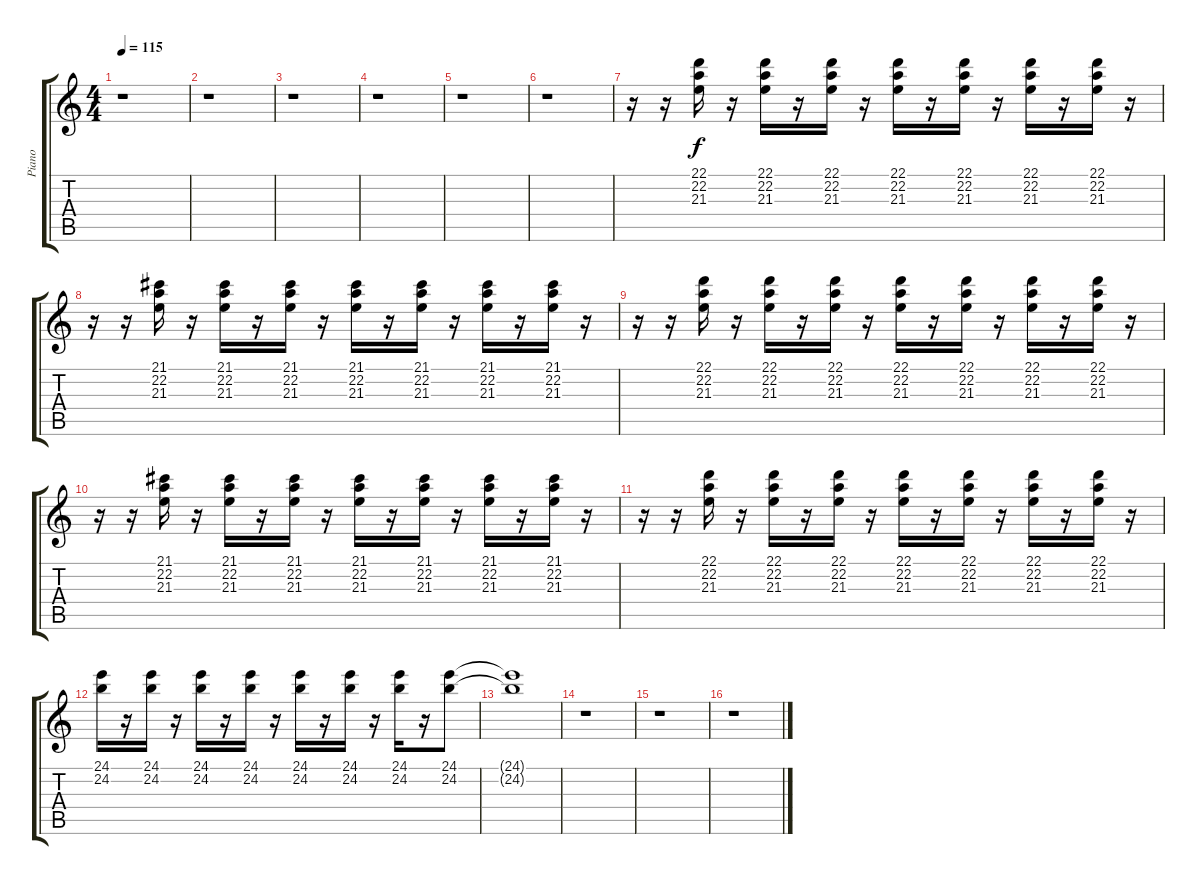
\track ("Piano" "Piano") {instrument acousticgrandpiano}
\staff {score tabs}
\tuning (E4 B3 G3 D3 A2 E2) {hide}
\ts (4 4)
\tempo 115
\clef g2
\ks c
r.1{dy f} |
r.1 |
r.1 |
r.1 |
r.1 |
r.1 |
r.16 r.16 (22.1 22.2 21.3).16 r.16 (22.1 22.2 21.3).16 r.16 (22.1 22.2 21.3).16 r.16 (22.1 22.2 21.3).16 r.16 (22.1 22.2 21.3).16 r.16 (22.1 22.2 21.3).16 r.16 (22.1 22.2 21.3).16 r.16 |
r.16 r.16 (21.1 22.2 21.3).16 r.16 (21.1 22.2 21.3).16 r.16 (21.1 22.2 21.3).16 r.16 (21.1 22.2 21.3).16 r.16 (21.1 22.2 21.3).16 r.16 (21.1 22.2 21.3).16 r.16 (21.1 22.2 21.3).16 r.16 |
r.16 r.16 (22.1 22.2 21.3).16 r.16 (22.1 22.2 21.3).16 r.16 (22.1 22.2 21.3).16 r.16 (22.1 22.2 21.3).16 r.16 (22.1 22.2 21.3).16 r.16 (22.1 22.2 21.3).16 r.16 (22.1 22.2 21.3).16 r.16 |
r.16 r.16 (21.1 22.2 21.3).16 r.16 (21.1 22.2 21.3).16 r.16 (21.1 22.2 21.3).16 r.16 (21.1 22.2 21.3).16 r.16 (21.1 22.2 21.3).16 r.16 (21.1 22.2 21.3).16 r.16 (21.1 22.2 21.3).16 r.16 |
r.16 r.16 (22.1 22.2 21.3).16 r.16 (22.1 22.2 21.3).16 r.16 (22.1 22.2 21.3).16 r.16 (22.1 22.2 21.3).16 r.16 (22.1 22.2 21.3).16 r.16 (22.1 22.2 21.3).16 r.16 (22.1 22.2 21.3).16 r.16 |
(24.1 24.2).16 r.16 (24.1 24.2).16 r.16 (24.1 24.2).16 r.16 (24.1 24.2).16 r.16 (24.1 24.2).16 r.16 (24.1 24.2).16 r.16 (24.1 24.2).16 r.16 (24.1 24.2).8 |
(24.1{t} 24.2{t}).1 |
r.1 |
r.1 |
r.1
